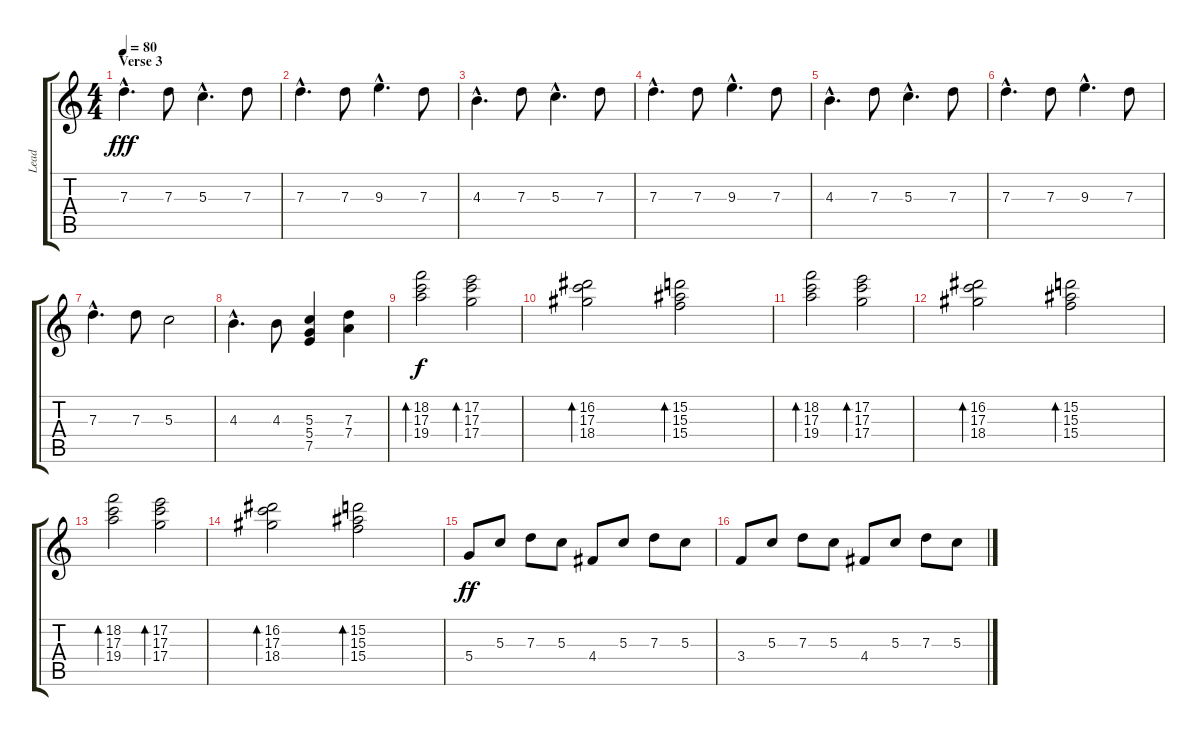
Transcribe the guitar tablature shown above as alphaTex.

\track ("Lead" "Lead") {instrument acousticguitarsteel}
\staff {score tabs}
\tuning (E4 B3 G3 D3 A2 E2) {hide}
\ts (4 4)
\section ("" "Verse 3")
\tempo 80
\clef g2
\ks c
7.3{hac}.4{d dy fff volume 14} 7.3.8 5.3{hac}.4{d} 7.3.8 |
7.3{hac}.4{d} 7.3.8 9.3{hac}.4{d} 7.3.8 |
4.3{hac}.4{d} 7.3.8 5.3{hac}.4{d} 7.3.8 |
7.3{hac}.4{d} 7.3.8 9.3{hac}.4{d} 7.3.8 |
4.3{hac}.4{d} 7.3.8 5.3{hac}.4{d} 7.3.8 |
7.3{hac}.4{d} 7.3.8 9.3{hac}.4{d} 7.3.8 |
7.3{hac}.4{d} 7.3.8 5.3.2 |
4.3{hac}.4{d} 4.3.8 (5.3 5.4 7.5).4 (7.3 7.4).4 |
(18.2 17.3 19.4).2{bd 240 dy f volume 12 instrument orchestralharp} (17.2 17.3 17.4).2{bd 240} |
(16.2 17.3 18.4).2{bd 240} (15.2 15.3 15.4).2{bd 240} |
(18.2 17.3 19.4).2{bd 240} (17.2 17.3 17.4).2{bd 240} |
(16.2 17.3 18.4).2{bd 240} (15.2 15.3 15.4).2{bd 240} |
(18.2 17.3 19.4).2{bd 240} (17.2 17.3 17.4).2{bd 240} |
(16.2 17.3 18.4).2{bd 240} (15.2 15.3 15.4).2{bd 240} |
5.4.8{dy ff volume 13 instrument acousticguitarsteel} 5.3.8 7.3.8 5.3.8 4.4.8 5.3.8 7.3.8 5.3.8 |
3.4.8 5.3.8 7.3.8 5.3.8 4.4.8 5.3.8 7.3.8 5.3.8
